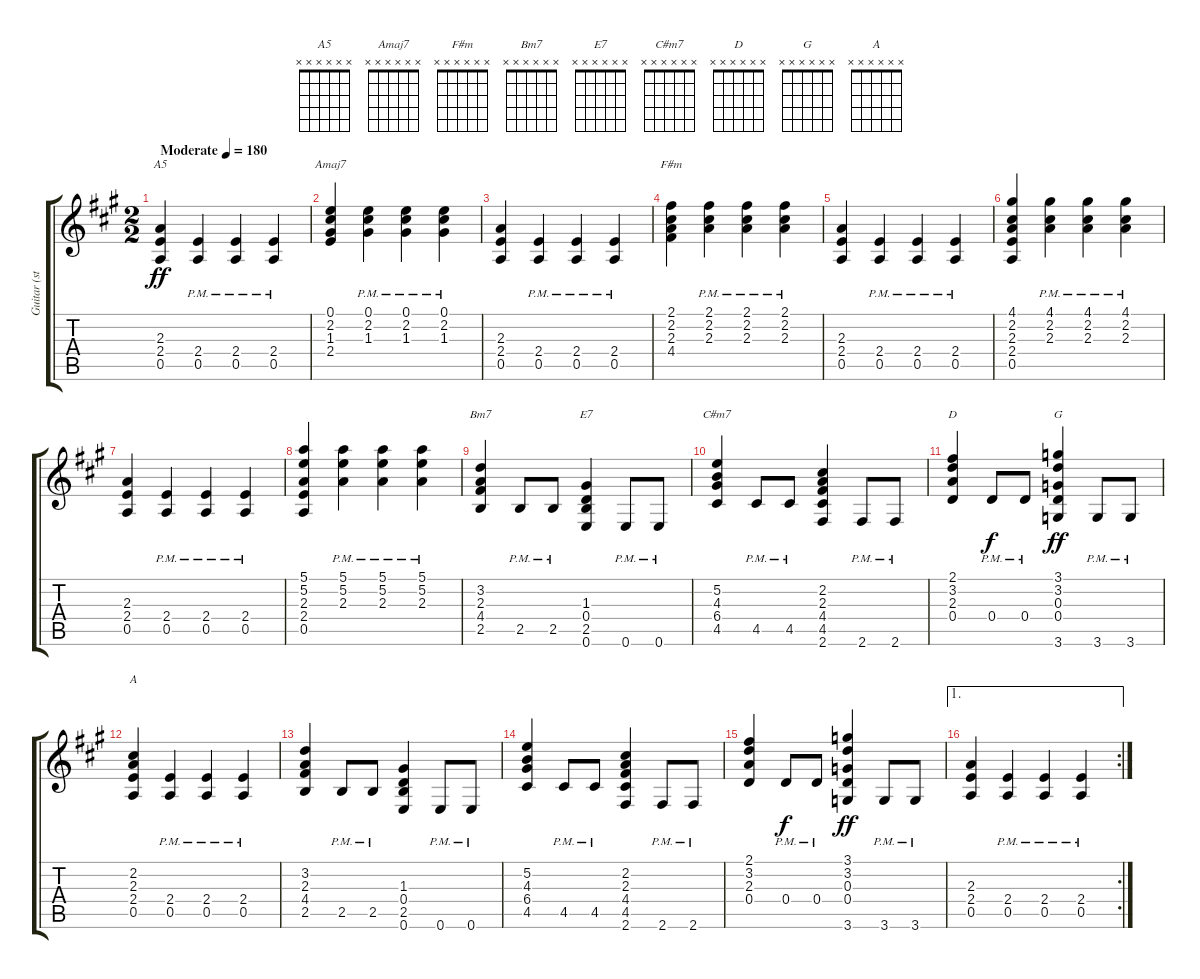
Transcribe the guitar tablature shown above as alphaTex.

\track ("Guitar (stereo)" "Guitar (st") {instrument overdrivenguitar}
\staff {score tabs}
\tuning (E4 B3 G3 D3 A2 E2) {hide}
\chord ("A5" x x x x x x)
\chord ("Amaj7" x x x x x x)
\chord ("F#m" x x x x x x)
\chord ("Bm7" x x x x x x)
\chord ("E7" x x x x x x)
\chord ("C#m7" x x x x x x)
\chord ("D" x x x x x x)
\chord ("G" x x x x x x)
\chord ("A" x x x x x x)
\ts (2 2)
\tempo (180 "Moderate")
\clef g2
\ks a
(2.3 2.4 0.5).4{ch "A5" dy ff instrument overdrivenguitar} (2.4{pm} 0.5{pm}).4 (2.4{pm} 0.5{pm}).4 (2.4{pm} 0.5{pm}).4 |
(0.1 2.2 1.3 2.4).4{ch "Amaj7"} (0.1{pm} 2.2{pm} 1.3{pm}).4 (0.1{pm} 2.2{pm} 1.3{pm}).4 (0.1{pm} 2.2{pm} 1.3{pm}).4 |
(2.3 2.4 0.5).4 (2.4{pm} 0.5{pm}).4 (2.4{pm} 0.5{pm}).4 (2.4{pm} 0.5{pm}).4 |
(2.1 2.2 2.3 4.4).4{ch "F#m"} (2.1{pm} 2.2{pm} 2.3{pm}).4 (2.1{pm} 2.2{pm} 2.3{pm}).4 (2.1{pm} 2.2{pm} 2.3{pm}).4 |
(2.3 2.4 0.5).4 (2.4{pm} 0.5{pm}).4 (2.4{pm} 0.5{pm}).4 (2.4{pm} 0.5{pm}).4 |
(4.1 2.2 2.3 2.4 0.5).4 (4.1{pm} 2.2{pm} 2.3{pm}).4 (4.1{pm} 2.2{pm} 2.3{pm}).4 (4.1{pm} 2.2{pm} 2.3{pm}).4 |
(2.3 2.4 0.5).4 (2.4{pm} 0.5{pm}).4 (2.4{pm} 0.5{pm}).4 (2.4{pm} 0.5{pm}).4 |
(5.1 5.2 2.3 2.4 0.5).4 (5.1{pm} 5.2{pm} 2.3{pm}).4 (5.1{pm} 5.2{pm} 2.3{pm}).4 (5.1{pm} 5.2{pm} 2.3{pm}).4 |
(3.2 2.3 4.4 2.5).4{ch "Bm7"} 2.5{pm}.8 2.5{pm}.8 (1.3 0.4 2.5 0.6).4{ch "E7"} 0.6{pm}.8 0.6{pm}.8 |
(5.2 4.3 6.4 4.5).4{ch "C#m7"} 4.5{pm}.8 4.5{pm}.8 (2.2 2.3 4.4 4.5 2.6).4 2.6{pm}.8 2.6{pm}.8 |
(2.1 3.2 2.3 0.4).4{ch "D"} 0.4{pm}.8{dy f} 0.4{pm}.8 (3.1 3.2 0.3 0.4 3.6).4{ch "G" dy ff} 3.6{pm}.8 3.6{pm}.8 |
(2.2 2.3 2.4 0.5).4{ch "A"} (2.4{pm} 0.5{pm}).4 (2.4{pm} 0.5{pm}).4 (2.4{pm} 0.5{pm}).4 |
(3.2 2.3 4.4 2.5).4 2.5{pm}.8 2.5{pm}.8 (1.3 0.4 2.5 0.6).4 0.6{pm}.8 0.6{pm}.8 |
(5.2 4.3 6.4 4.5).4 4.5{pm}.8 4.5{pm}.8 (2.2 2.3 4.4 4.5 2.6).4 2.6{pm}.8 2.6{pm}.8 |
(2.1 3.2 2.3 0.4).4 0.4{pm}.8{dy f} 0.4{pm}.8 (3.1 3.2 0.3 0.4 3.6).4{dy ff} 3.6{pm}.8 3.6{pm}.8 |
\ae 1
\rc 2
(2.3 2.4 0.5).4 (2.4{pm} 0.5{pm}).4 (2.4{pm} 0.5{pm}).4 (2.4{pm} 0.5{pm}).4
